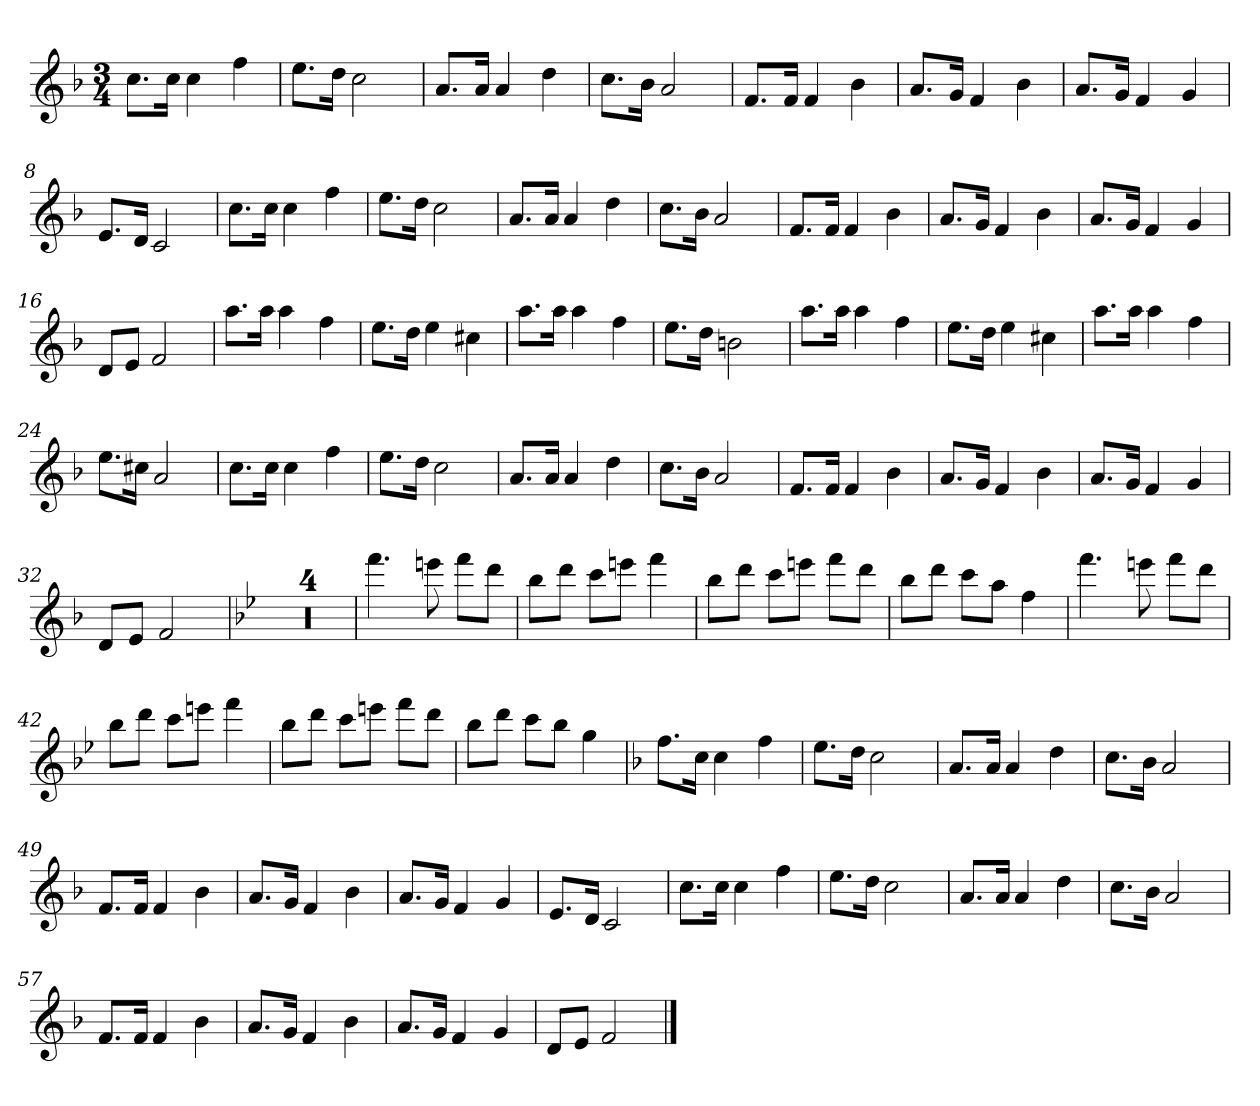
**kern
*part1
*staff1
*clefG2
*k[b-]
*F:
*M3/4
*MM132
=1
8.cc\L
16cc\Jk
4cc
4ff
=2
8.ee\L
16dd\Jk
2cc
=3
8.a/L
16a/Jk
4a
4dd
=4
8.cc\L
16b-\Jk
2a
=5
8.f/L
16f/Jk
4f
4b-
=6
8.a/L
16g/Jk
4f
4b-
=7
8.a/L
16g/Jk
4f
4g
=8
8.e/L
16d/Jk
2c
=9
8.cc\L
16cc\Jk
4cc
4ff
=10
8.ee\L
16dd\Jk
2cc
=11
8.a/L
16a/Jk
4a
4dd
=12
8.cc\L
16b-\Jk
2a
=13
8.f/L
16f/Jk
4f
4b-
=14
8.a/L
16g/Jk
4f
4b-
=15
8.a/L
16g/Jk
4f
4g
=16
8d/L
8e/J
2f
=17
8.aa\L
16aa\Jk
4aa
4ff
=18
8.ee\L
16dd\Jk
4ee
4cc#X
=19
8.aa\L
16aa\Jk
4aa
4ff
=20
8.ee\L
16dd\Jk
2bn
=21
8.aa\L
16aa\Jk
4aa
4ff
=22
8.ee\L
16dd\Jk
4ee
4cc#X
=23
8.aa\L
16aa\Jk
4aa
4ff
=24
8.ee\L
16cc#X\Jk
2a
=25
8.cc\L
16cc\Jk
4cc
4ff
=26
8.ee\L
16dd\Jk
2cc
=27
8.a/L
16a/Jk
4a
4dd
=28
8.cc\L
16b-\Jk
2a
=29
8.f/L
16f/Jk
4f
4b-
=30
8.a/L
16g/Jk
4f
4b-
=31
8.a/L
16g/Jk
4f
4g
=32
8d/L
8e/J
2f
=33
*k[b-e-]
*MM188
2.r
=34
2.r
=35
2.r
=36
2.r
=37
4.fff
8eeen
8fff\L
8ddd\J
=38
8bb-\L
8ddd\J
8ccc\L
8eeen\J
4fff
=39
8bb-\L
8ddd\J
8ccc\L
8eeen\J
8fff\L
8ddd\J
=40
8bb-\L
8ddd\J
8ccc\L
8aa\J
4ff
=41
4.fff
8eeen
8fff\L
8ddd\J
=42
8bb-\L
8ddd\J
8ccc\L
8eeen\J
4fff
=43
8bb-\L
8ddd\J
8ccc\L
8eeen\J
8fff\L
8ddd\J
=44
8bb-\L
8ddd\J
8ccc\L
8bb-\J
4gg
=45
*k[b-]
*MM132
8.ff\L
16cc\Jk
4cc
4ff
=46
8.ee\L
16dd\Jk
2cc
=47
8.a/L
16a/Jk
4a
4dd
=48
8.cc\L
16b-\Jk
2a
=49
8.f/L
16f/Jk
4f
4b-
=50
8.a/L
16g/Jk
4f
4b-
=51
8.a/L
16g/Jk
4f
4g
=52
8.e/L
16d/Jk
2c
=53
8.cc\L
16cc\Jk
4cc
4ff
=54
8.ee\L
16dd\Jk
2cc
=55
8.a/L
16a/Jk
4a
4dd
=56
8.cc\L
16b-\Jk
2a
=57
8.f/L
16f/Jk
4f
4b-
=58
8.a/L
16g/Jk
4f
4b-
=59
8.a/L
16g/Jk
4f
4g
=60
8d/L
8e/J
2f
==
*-
